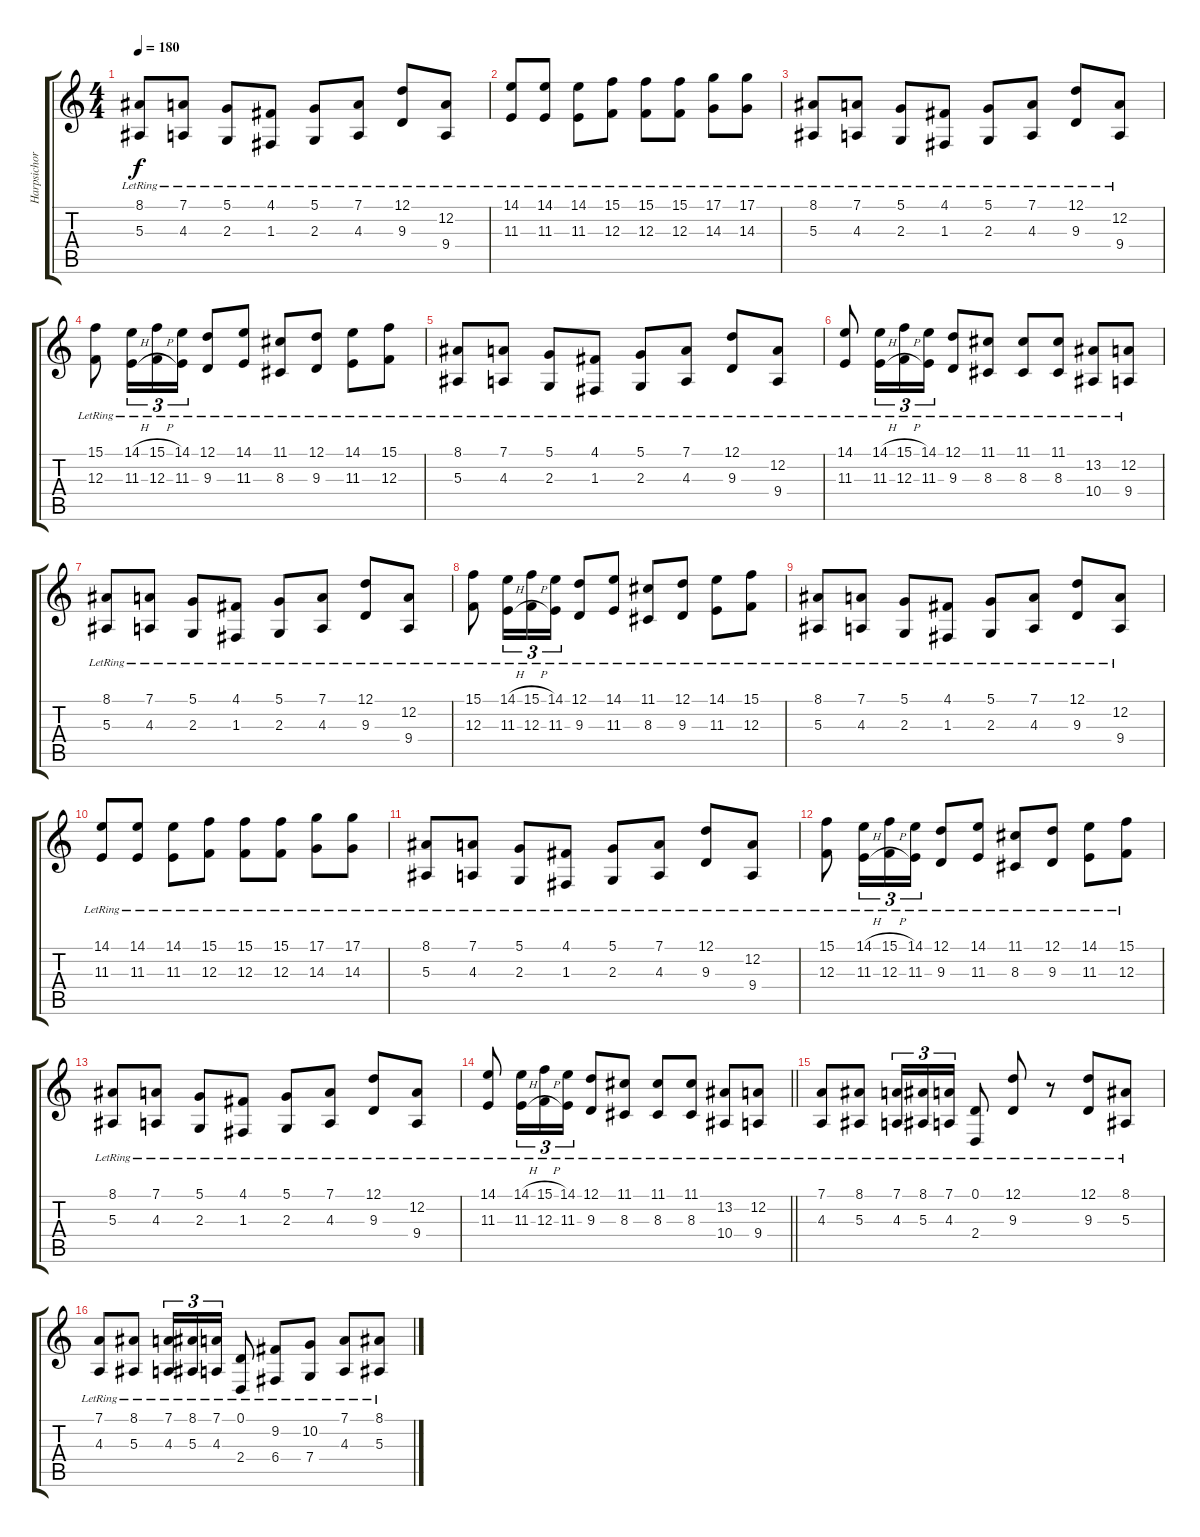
\track ("Harpsichord" "Harpsichor") {instrument harpsichord}
\staff {score tabs}
\tuning (D4 A3 F3 C3 G2 D2) {hide}
\ts (4 4)
\tempo 180
\clef g2
\ks c
(8.1{lr} 5.3{lr}).8{dy f} (7.1{lr} 4.3{lr}).8 (5.1{lr} 2.3{lr}).8 (4.1{lr} 1.3{lr}).8 (5.1{lr} 2.3{lr}).8 (7.1{lr} 4.3{lr}).8 (12.1{lr} 9.3{lr}).8 (12.2{lr} 9.4{lr}).8 |
(14.1{lr} 11.3{lr}).8 (14.1{lr} 11.3{lr}).8 (14.1{lr} 11.3{lr}).8 (15.1{lr} 12.3{lr}).8 (15.1{lr} 12.3{lr}).8 (15.1{lr} 12.3{lr}).8 (17.1{lr} 14.3{lr}).8 (17.1{lr} 14.3{lr}).8 |
(8.1{lr} 5.3{lr}).8 (7.1{lr} 4.3{lr}).8 (5.1{lr} 2.3{lr}).8 (4.1{lr} 1.3{lr}).8 (5.1{lr} 2.3{lr}).8 (7.1{lr} 4.3{lr}).8 (12.1{lr} 9.3{lr}).8 (12.2{lr} 9.4{lr}).8 |
(15.1{lr} 12.3{lr}).8 (14.1{h lr} 11.3{h lr}).16{tu (3 2)} (15.1{h lr} 12.3{h lr}).16{tu (3 2)} (14.1{lr} 11.3{lr}).16{tu (3 2)} (12.1{lr} 9.3{lr}).8 (14.1{lr} 11.3{lr}).8 (11.1{lr} 8.3{lr}).8 (12.1{lr} 9.3{lr}).8 (14.1{lr} 11.3{lr}).8 (15.1{lr} 12.3{lr}).8 |
(8.1{lr} 5.3{lr}).8 (7.1{lr} 4.3{lr}).8 (5.1{lr} 2.3{lr}).8 (4.1{lr} 1.3{lr}).8 (5.1{lr} 2.3{lr}).8 (7.1{lr} 4.3{lr}).8 (12.1{lr} 9.3{lr}).8 (12.2{lr} 9.4{lr}).8 |
(14.1{lr} 11.3{lr}).8 (14.1{h lr} 11.3{h lr}).16{tu (3 2)} (15.1{h lr} 12.3{h lr}).16{tu (3 2)} (14.1{lr} 11.3{lr}).16{tu (3 2)} (12.1{lr} 9.3{lr}).8 (11.1{lr} 8.3{lr}).8 (11.1{lr} 8.3{lr}).8 (11.1{lr} 8.3{lr}).8 (13.2{lr} 10.4{lr}).8 (12.2{lr} 9.4{lr}).8 |
(8.1{lr} 5.3{lr}).8 (7.1{lr} 4.3{lr}).8 (5.1{lr} 2.3{lr}).8 (4.1{lr} 1.3{lr}).8 (5.1{lr} 2.3{lr}).8 (7.1{lr} 4.3{lr}).8 (12.1{lr} 9.3{lr}).8 (12.2{lr} 9.4{lr}).8 |
(15.1{lr} 12.3{lr}).8 (14.1{h lr} 11.3{h lr}).16{tu (3 2)} (15.1{h lr} 12.3{h lr}).16{tu (3 2)} (14.1{lr} 11.3{lr}).16{tu (3 2)} (12.1{lr} 9.3{lr}).8 (14.1{lr} 11.3{lr}).8 (11.1{lr} 8.3{lr}).8 (12.1{lr} 9.3{lr}).8 (14.1{lr} 11.3{lr}).8 (15.1{lr} 12.3{lr}).8 |
(8.1{lr} 5.3{lr}).8 (7.1{lr} 4.3{lr}).8 (5.1{lr} 2.3{lr}).8 (4.1{lr} 1.3{lr}).8 (5.1{lr} 2.3{lr}).8 (7.1{lr} 4.3{lr}).8 (12.1{lr} 9.3{lr}).8 (12.2{lr} 9.4{lr}).8 |
(14.1{lr} 11.3{lr}).8 (14.1{lr} 11.3{lr}).8 (14.1{lr} 11.3{lr}).8 (15.1{lr} 12.3{lr}).8 (15.1{lr} 12.3{lr}).8 (15.1{lr} 12.3{lr}).8 (17.1{lr} 14.3{lr}).8 (17.1{lr} 14.3{lr}).8 |
(8.1{lr} 5.3{lr}).8 (7.1{lr} 4.3{lr}).8 (5.1{lr} 2.3{lr}).8 (4.1{lr} 1.3{lr}).8 (5.1{lr} 2.3{lr}).8 (7.1{lr} 4.3{lr}).8 (12.1{lr} 9.3{lr}).8 (12.2{lr} 9.4{lr}).8 |
(15.1{lr} 12.3{lr}).8 (14.1{h lr} 11.3{h lr}).16{tu (3 2)} (15.1{h lr} 12.3{h lr}).16{tu (3 2)} (14.1{lr} 11.3{lr}).16{tu (3 2)} (12.1{lr} 9.3{lr}).8 (14.1{lr} 11.3{lr}).8 (11.1{lr} 8.3{lr}).8 (12.1{lr} 9.3{lr}).8 (14.1{lr} 11.3{lr}).8 (15.1{lr} 12.3{lr}).8 |
(8.1{lr} 5.3{lr}).8 (7.1{lr} 4.3{lr}).8 (5.1{lr} 2.3{lr}).8 (4.1{lr} 1.3{lr}).8 (5.1{lr} 2.3{lr}).8 (7.1{lr} 4.3{lr}).8 (12.1{lr} 9.3{lr}).8 (12.2{lr} 9.4{lr}).8 |
\barLineRight lightlight
(14.1{lr} 11.3{lr}).8 (14.1{h lr} 11.3{h lr}).16{tu (3 2)} (15.1{h lr} 12.3{h lr}).16{tu (3 2)} (14.1{lr} 11.3{lr}).16{tu (3 2)} (12.1{lr} 9.3{lr}).8 (11.1{lr} 8.3{lr}).8 (11.1{lr} 8.3{lr}).8 (11.1{lr} 8.3{lr}).8 (13.2{lr} 10.4{lr}).8 (12.2{lr} 9.4{lr}).8 |
(7.1{lr} 4.3{lr}).8 (8.1{lr} 5.3{lr}).8 (7.1{lr} 4.3{lr}).16{tu (3 2)} (8.1{lr} 5.3{lr}).16{tu (3 2)} (7.1{lr} 4.3{lr}).16{tu (3 2)} (0.1{lr} 2.4{lr}).8 (12.1{lr} 9.3{lr}).8 r.8 (12.1{lr} 9.3{lr}).8 (8.1{lr} 5.3{lr}).8 |
(7.1{lr} 4.3{lr}).8 (8.1{lr} 5.3{lr}).8 (7.1{lr} 4.3{lr}).16{tu (3 2)} (8.1{lr} 5.3{lr}).16{tu (3 2)} (7.1{lr} 4.3{lr}).16{tu (3 2)} (0.1{lr} 2.4{lr}).8 (9.2{lr} 6.4{lr}).8 (10.2{lr} 7.4{lr}).8 (7.1{lr} 4.3{lr}).8 (8.1{lr} 5.3{lr}).8
